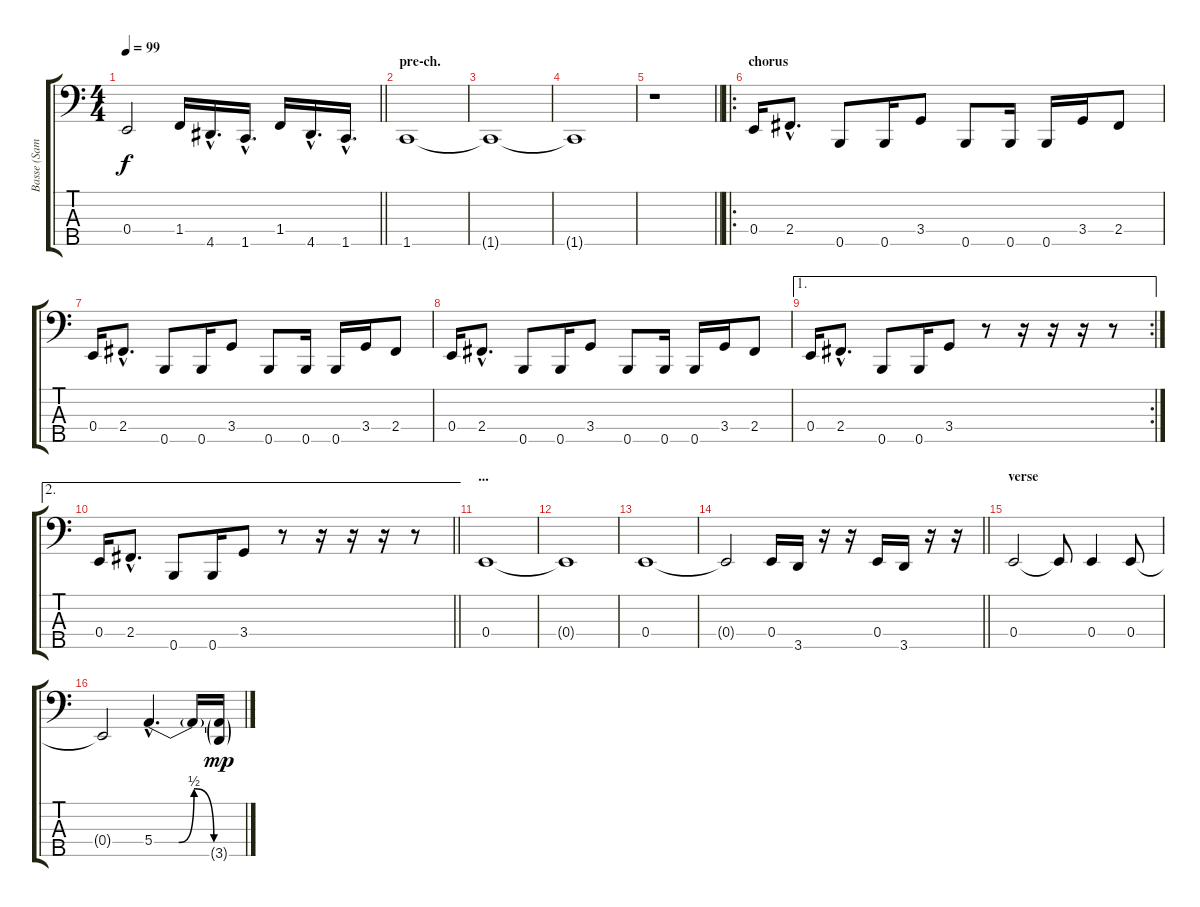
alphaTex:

\track ("Basse (Sam)" "Basse (Sam") {instrument electricbassfinger}
\staff {score tabs}
\tuning (G2 D2 A1 E1 B0) {hide}
\ts (4 4)
\tempo 99
\clef f4
\barLineRight lightlight
\ks c
0.4.2{dy f instrument electricbassfinger} 1.4.16 4.5{hac}.16{d} 1.5{hac}.16{d} 1.4.16 4.5{hac}.16{d} 1.5{hac}.16{d} |
\section ("" "pre-ch.")
1.5.1 |
1.5{t}.1 |
1.5{t}.1 |
\barLineRight lightlight
r.1 |
\ro
\section ("" "chorus")
0.4.16 2.4{hac}.8{d} 0.5.8 0.5.16 3.4.8 0.5.8 0.5.16 0.5.16 3.4.16 2.4.8 |
0.4.16 2.4{hac}.8{d} 0.5.8 0.5.16 3.4.8 0.5.8 0.5.16 0.5.16 3.4.16 2.4.8 |
0.4.16 2.4{hac}.8{d} 0.5.8 0.5.16 3.4.8 0.5.8 0.5.16 0.5.16 3.4.16 2.4.8 |
\ae 1
\rc 2
0.4.16 2.4{hac}.8{d} 0.5.8 0.5.16 3.4.8 r.8 r.16 r.16 r.16 r.8 |
\ae 2
\barLineRight lightlight
0.4.16 2.4{hac}.8{d} 0.5.8 0.5.16 3.4.8 r.8 r.16 r.16 r.16 r.8 |
\section ("" "...")
0.4.1 |
0.4{t}.1 |
0.4.1 |
\barLineRight lightlight
0.4{t}.2 0.4.16 3.5.16 r.16 r.16 0.4.16 3.5.16 r.16 r.16 |
\section ("" "verse")
0.4.2 0.4{t}.8 0.4.4 0.4.8 |
0.4{t}.2 5.4{be (custom 0 0 16 0 26 2 39 0 44 0 60 0) hac}.4{d} 5.4{t}.16 (5.4{t} 3.5{g}).16{dy mp}
